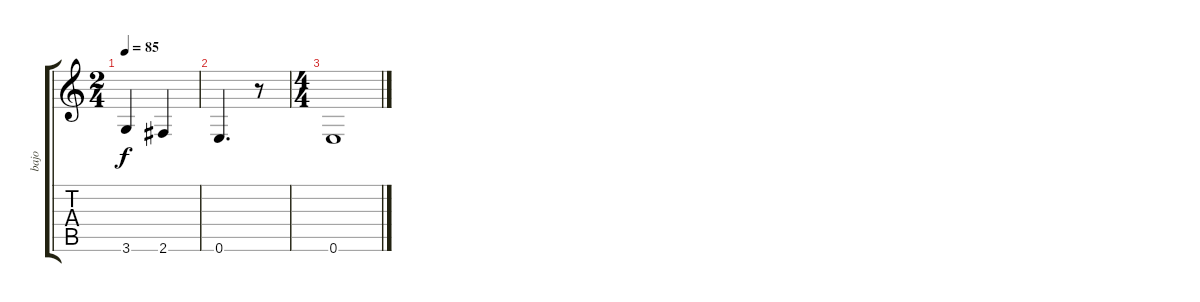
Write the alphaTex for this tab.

\track ("bajo" "bajo") {instrument electricbasspick}
\staff {score tabs}
\tuning (E4 B3 G3 D3 A2 E2) {hide}
\ts (2 4)
\tempo 85
\clef g2
\ks c
3.6.4{dy f} 2.6.4 |
0.6.4{d} r.8 |
\ts (4 4)
0.6.1
